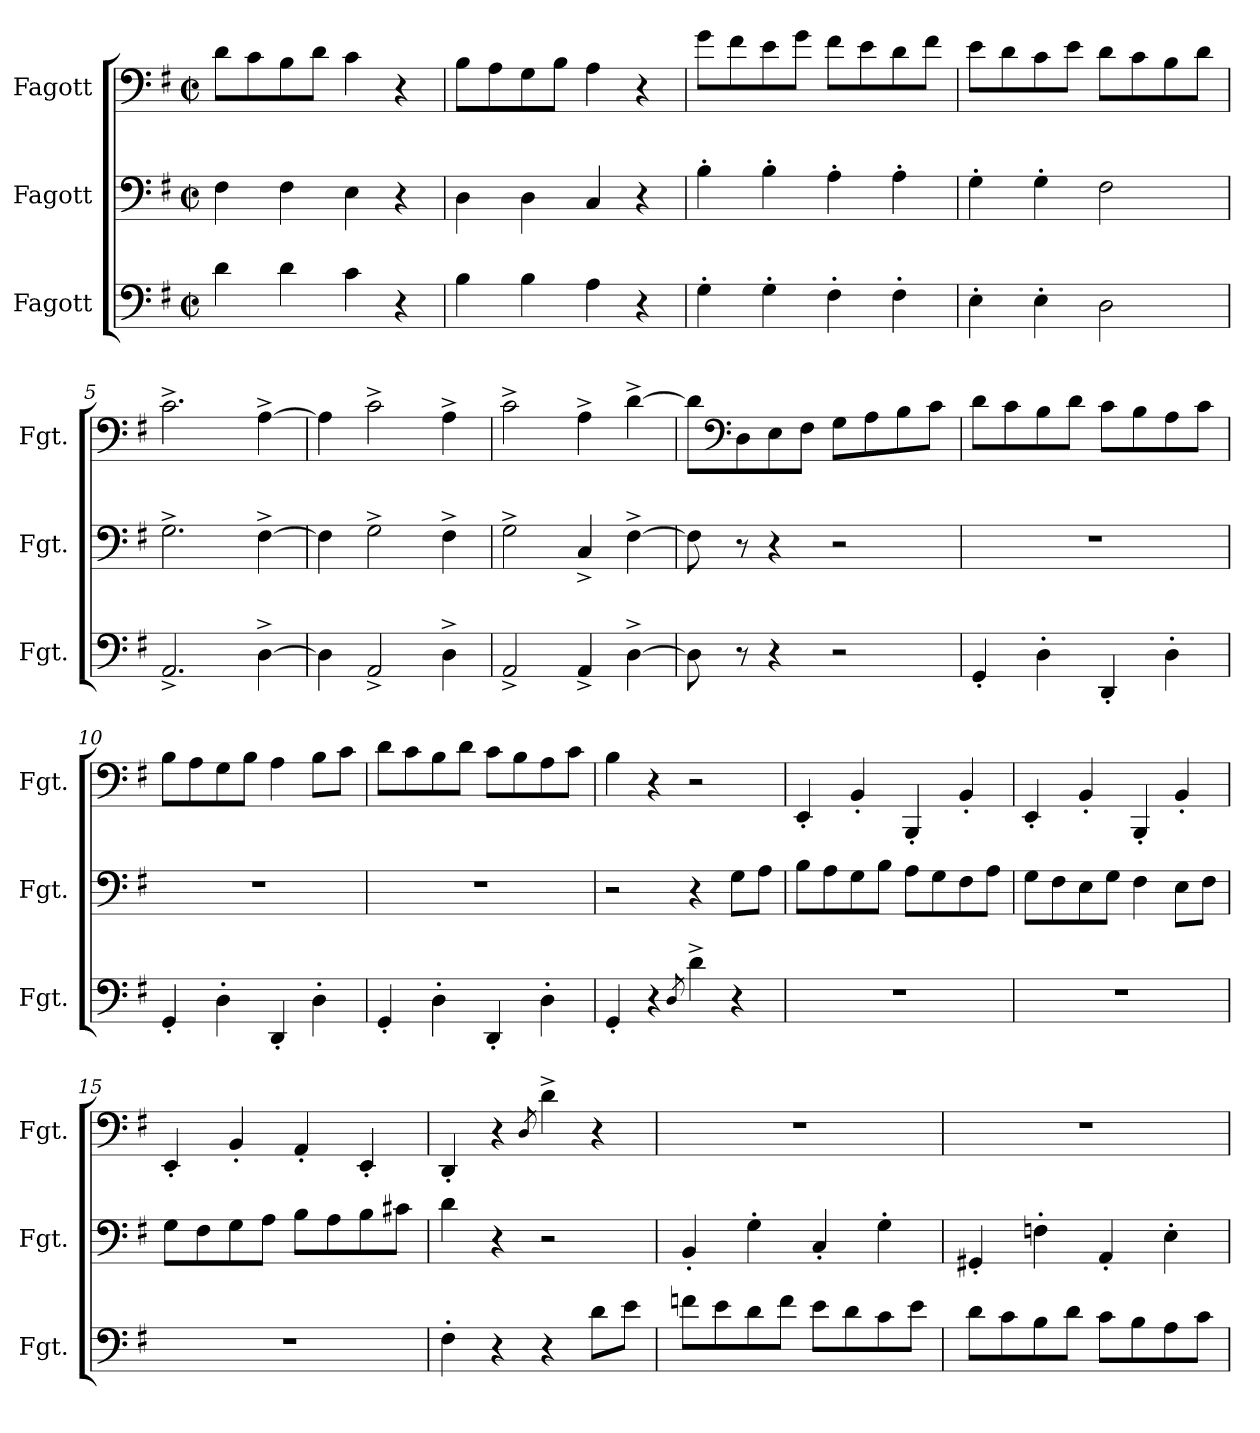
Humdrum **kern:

**kern	**kern	**kern
*part3	*part2	*part1
*staff3	*staff2	*staff1
*I"Fagott	*I"Fagott	*I"Fagott
*I'Fgt.	*I'Fgt.	*I'Fgt.
*clefF4	*clefF4	*clefF4
*k[f#]	*k[f#]	*k[f#]
*M2/2	*M2/2	*M2/2
*met(c|)	*met(c|)	*met(c|)
*MM280	*MM280	*MM280
=1	=1	=1
4d\	4F#\	8d\L
.	.	8c\
4d\	4F#\	8B\
.	.	8d\J
4c\	4E\	4c\
4r	4r	4r
=2	=2	=2
4B\	4D\	8B\L
.	.	8A\
4B\	4D\	8G\
.	.	8B\J
4A\	4C/	4A\
4r	4r	4r
=3	=3	=3
4G'\	4B'\	8g\L
.	.	8f#\
4G'\	4B'\	8e\
.	.	8g\J
4F#'\	4A'\	8f#\L
.	.	8e\
4F#'\	4A'\	8d\
.	.	8f#\J
=4	=4	=4
4E'\	4G'\	8e\L
.	.	8d\
4E'\	4G'\	8c\
.	.	8e\J
2D\	2F#\	8d\L
.	.	8c\
.	.	8B\
.	.	8d\J
=5	=5	=5
2.AA^/	2.G^\	2.c^\
[4D^\	[4F#^\	[4A^\
!!LO:LB:g=z
=6	=6	=6
4D\]	4F#\]	4A\]
2AA^/	2G^\	2c^\
4D^\	4F#^\	4A^\
=7	=7	=7
2AA^/	2G^\	2c^\
4AA^/	4C^/	4A^\
[4D^\	[4F#^\	[4d^\
=8	=8	=8
8D\]	8F#\]	8d\L]
*	*	*clefF4
8r	8r	8D\
4r	4r	8E\
.	.	8F#\J
2r	2r	8G\L
.	.	8A\
.	.	8B\
.	.	8c\J
=9	=9	=9
4GG'/	1r	8d\L
.	.	8c\
4D'\	.	8B\
.	.	8d\J
4DD'/	.	8c\L
.	.	8B\
4D'\	.	8A\
.	.	8c\J
=10	=10	=10
4GG'/	1r	8B\L
.	.	8A\
4D'\	.	8G\
.	.	8B\J
4DD'/	.	4A\
4D'\	.	8B\L
.	.	8c\J
!!LO:LB:g=z
=11	=11	=11
4GG'/	1r	8d\L
.	.	8c\
4D'\	.	8B\
.	.	8d\J
4DD'/	.	8c\L
.	.	8B\
4D'\	.	8A\
.	.	8c\J
=12	=12	=12
4GG'/	2r	4B\
4r	.	4r
8qD/	.	.
4d^\	4r	2r
4r	8G\L	.
.	8A\J	.
=13	=13	=13
1r	8B\L	4EE'/
.	8A\	.
.	8G\	4BB'/
.	8B\J	.
.	8A\L	4BBB'/
.	8G\	.
.	8F#\	4BB'/
.	8A\J	.
=14	=14	=14
1r	8G\L	4EE'/
.	8F#\	.
.	8E\	4BB'/
.	8G\J	.
.	4F#\	4BBB'/
.	8E\L	4BB'/
.	8F#\J	.
=15	=15	=15
1r	8G\L	4EE'/
.	8F#\	.
.	8G\	4BB'/
.	8A\J	.
.	8B\L	4AA'/
.	8A\	.
.	8B\	4EE'/
.	8c#X\J	.
!!LO:LB:g=z
=16	=16	=16
4F#'\	4d\	4DD'/
4r	4r	4r
.	.	8qD/
4r	2r	4d^\
8d\L	.	4r
8e\J	.	.
=17	=17	=17
8fn\L	4BB'/	1r
8e\	.	.
8d\	4G'\	.
8f\J	.	.
8e\L	4C'/	.
8d\	.	.
8c\	4G'\	.
8e\J	.	.
=18	=18	=18
8d\L	4GG#X'/	1r
8c\	.	.
8B\	4Fn'\	.
8d\J	.	.
8c\L	4AA'/	.
8B\	.	.
8A\	4E'\	.
8c\J	.	.
=	=	=
*-	*-	*-
